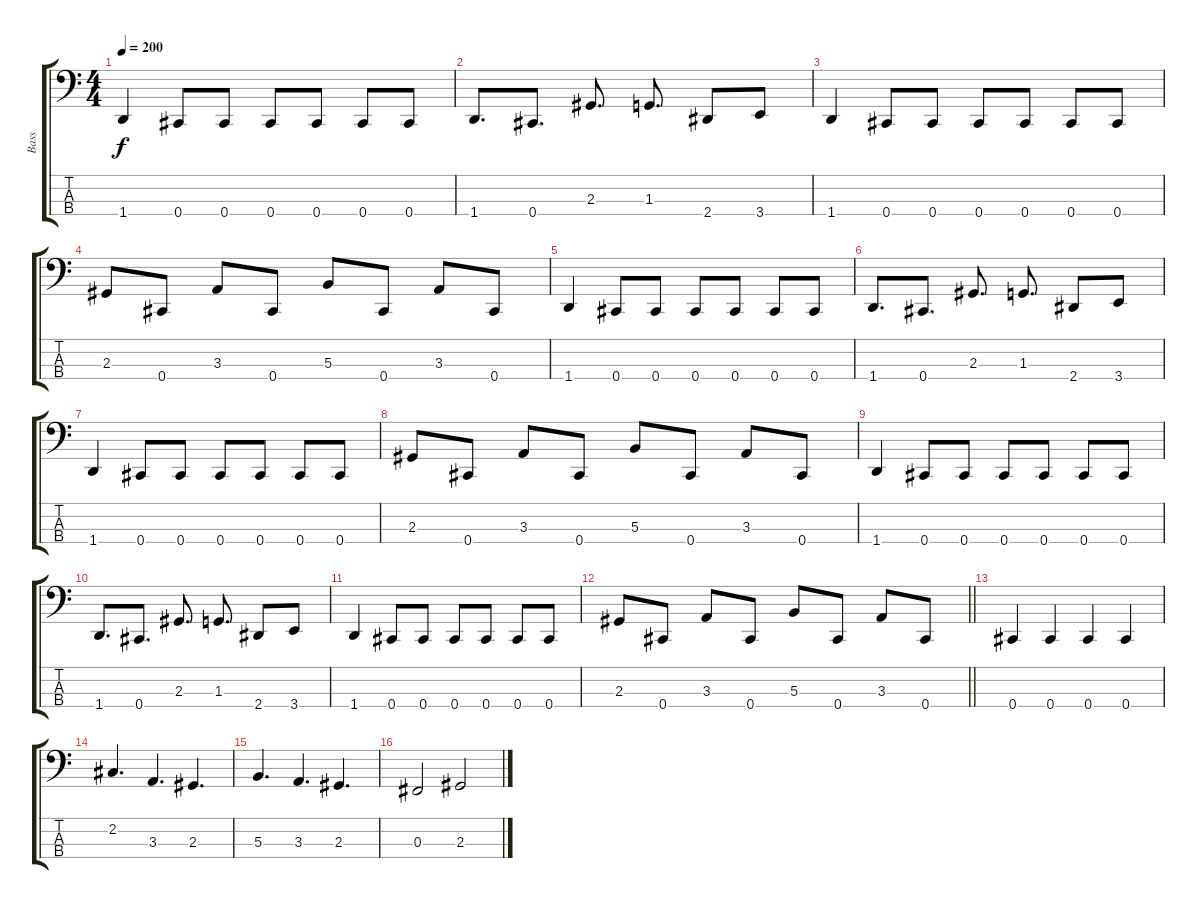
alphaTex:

\track ("Bass" "Bass") {instrument electricbasspick}
\staff {score tabs}
\tuning (E2 B1 Gb1 Db1) {hide}
\ts (4 4)
\tempo 200
\clef f4
\ks c
1.4.4{dy f} 0.4.8 0.4.8 0.4.8 0.4.8 0.4.8 0.4.8 |
1.4.8{d} 0.4.8{d} 2.3.8{d} 1.3.8{d} 2.4.8 3.4.8 |
1.4.4 0.4.8 0.4.8 0.4.8 0.4.8 0.4.8 0.4.8 |
2.3.8 0.4.8 3.3.8 0.4.8 5.3.8 0.4.8 3.3.8 0.4.8 |
1.4.4 0.4.8 0.4.8 0.4.8 0.4.8 0.4.8 0.4.8 |
1.4.8{d} 0.4.8{d} 2.3.8{d} 1.3.8{d} 2.4.8 3.4.8 |
1.4.4 0.4.8 0.4.8 0.4.8 0.4.8 0.4.8 0.4.8 |
2.3.8 0.4.8 3.3.8 0.4.8 5.3.8 0.4.8 3.3.8 0.4.8 |
1.4.4 0.4.8 0.4.8 0.4.8 0.4.8 0.4.8 0.4.8 |
1.4.8{d} 0.4.8{d} 2.3.8{d} 1.3.8{d} 2.4.8 3.4.8 |
1.4.4 0.4.8 0.4.8 0.4.8 0.4.8 0.4.8 0.4.8 |
\barLineRight lightlight
2.3.8 0.4.8 3.3.8 0.4.8 5.3.8 0.4.8 3.3.8 0.4.8 |
0.4.4 0.4.4 0.4.4 0.4.4 |
2.2.4{d} 3.3.4{d} 2.3.4{d} |
5.3.4{d} 3.3.4{d} 2.3.4{d} |
0.3.2 2.3.2
